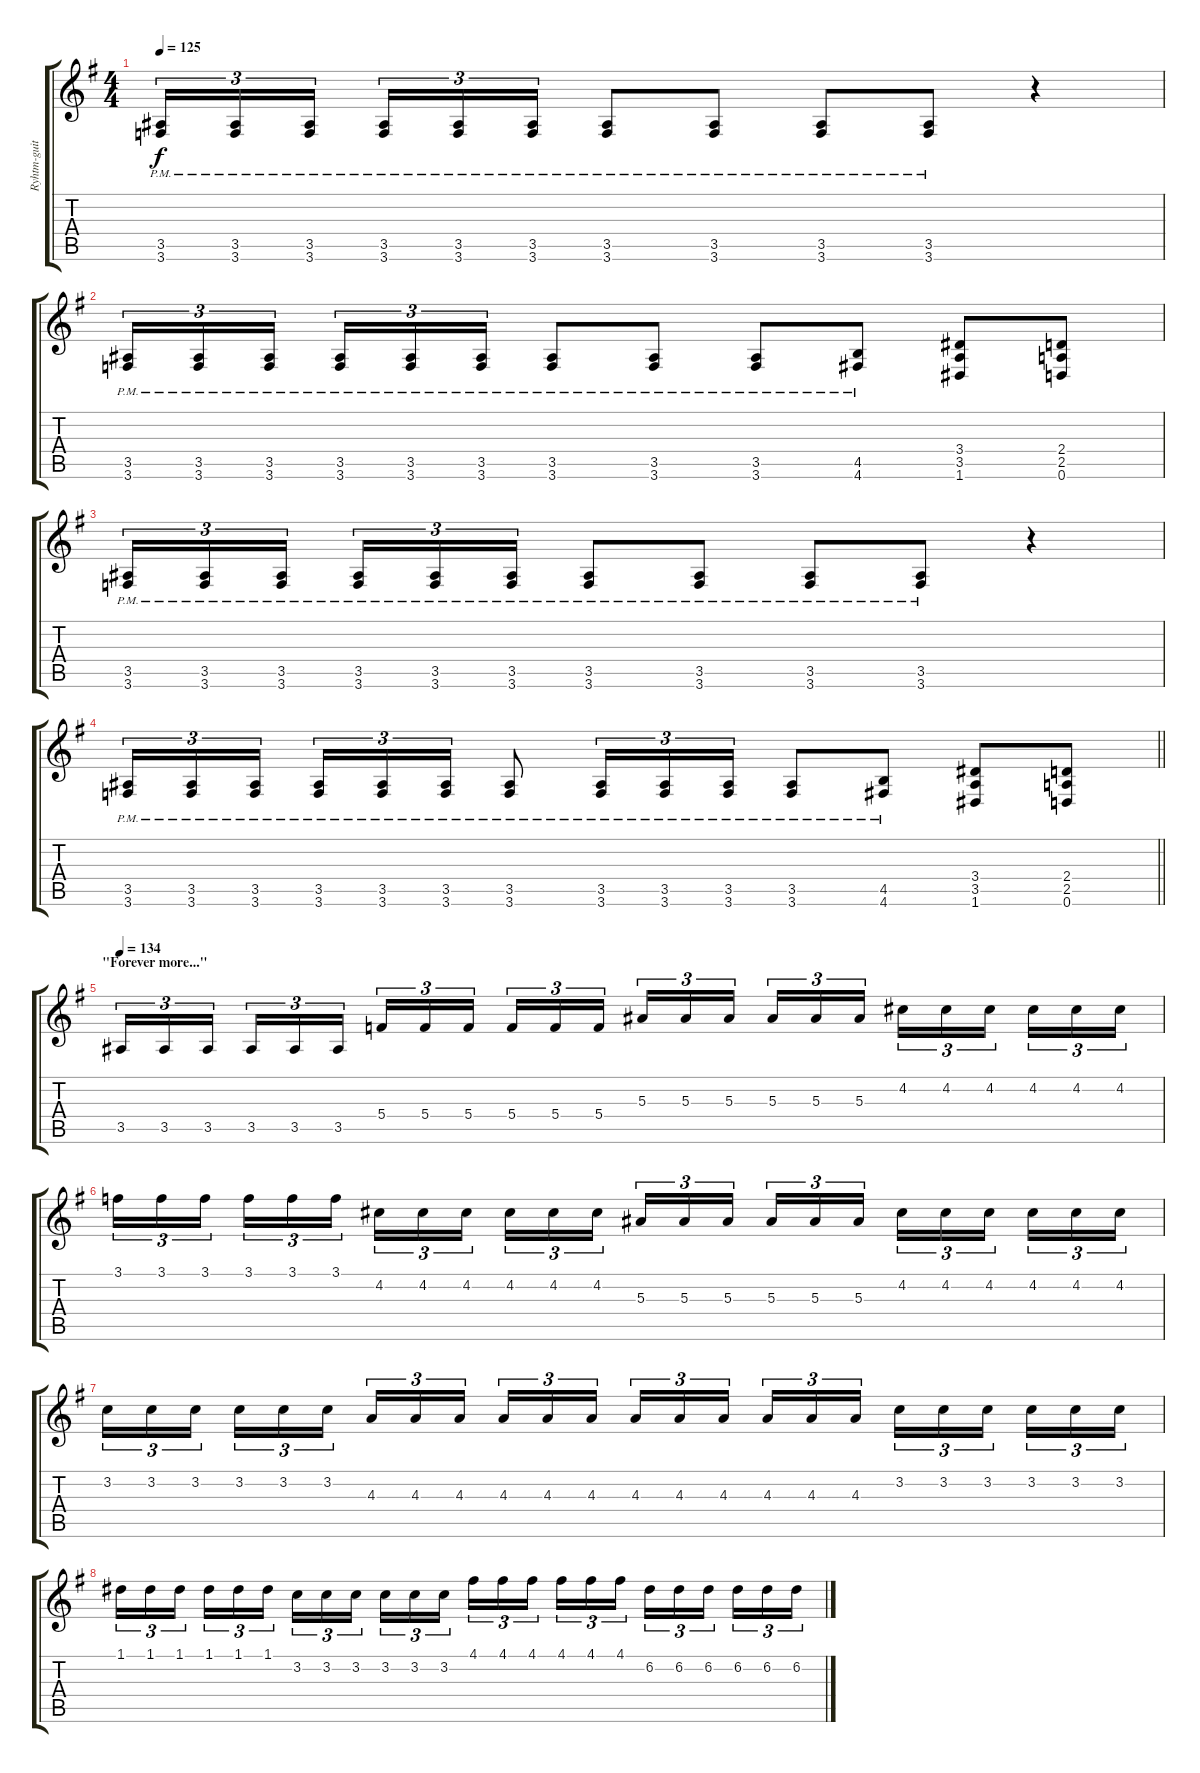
\track ("Ryhtm-guitars - Silenoz" "Ryhtm-guit") {instrument distortionguitar}
\staff {score tabs}
\tuning (D4 A3 F3 C3 G2 D2) {hide}
\ts (4 4)
\tempo 125
\clef g2
\ks g
(3.5{pm} 3.6{pm}).16{tu (3 2) dy f} (3.5{pm} 3.6{pm}).16{tu (3 2)} (3.5{pm} 3.6{pm}).16{tu (3 2)} (3.5{pm} 3.6{pm}).16{tu (3 2)} (3.5{pm} 3.6{pm}).16{tu (3 2)} (3.5{pm} 3.6{pm}).16{tu (3 2)} (3.5{pm} 3.6{pm}).8 (3.5{pm} 3.6{pm}).8 (3.5{pm} 3.6{pm}).8 (3.5{pm} 3.6{pm}).8 r.4 |
(3.5{pm} 3.6{pm}).16{tu (3 2)} (3.5{pm} 3.6{pm}).16{tu (3 2)} (3.5{pm} 3.6{pm}).16{tu (3 2)} (3.5{pm} 3.6{pm}).16{tu (3 2)} (3.5{pm} 3.6{pm}).16{tu (3 2)} (3.5{pm} 3.6{pm}).16{tu (3 2)} (3.5{pm} 3.6{pm}).8 (3.5{pm} 3.6{pm}).8 (3.5{pm} 3.6{pm}).8 (4.5{pm} 4.6{pm}).8 (3.4 3.5 1.6).8 (2.4 2.5 0.6).8 |
(3.5{pm} 3.6{pm}).16{tu (3 2)} (3.5{pm} 3.6{pm}).16{tu (3 2)} (3.5{pm} 3.6{pm}).16{tu (3 2)} (3.5{pm} 3.6{pm}).16{tu (3 2)} (3.5{pm} 3.6{pm}).16{tu (3 2)} (3.5{pm} 3.6{pm}).16{tu (3 2)} (3.5{pm} 3.6{pm}).8 (3.5{pm} 3.6{pm}).8 (3.5{pm} 3.6{pm}).8 (3.5{pm} 3.6{pm}).8 r.4 |
\barLineRight lightlight
(3.5{pm} 3.6{pm}).16{tu (3 2)} (3.5{pm} 3.6{pm}).16{tu (3 2)} (3.5{pm} 3.6{pm}).16{tu (3 2)} (3.5{pm} 3.6{pm}).16{tu (3 2)} (3.5{pm} 3.6{pm}).16{tu (3 2)} (3.5{pm} 3.6{pm}).16{tu (3 2)} (3.5{pm} 3.6{pm}).8 (3.5{pm} 3.6{pm}).16{tu (3 2)} (3.5{pm} 3.6{pm}).16{tu (3 2)} (3.5{pm} 3.6{pm}).16{tu (3 2)} (3.5{pm} 3.6{pm}).8 (4.5{pm} 4.6{pm}).8 (3.4 3.5 1.6).8 (2.4 2.5 0.6).8 |
\section ("" "\"Forever more...\"")
\tempo 134
3.5.16{tu (3 2)} 3.5.16{tu (3 2)} 3.5.16{tu (3 2)} 3.5.16{tu (3 2)} 3.5.16{tu (3 2)} 3.5.16{tu (3 2)} 5.4.16{tu (3 2)} 5.4.16{tu (3 2)} 5.4.16{tu (3 2)} 5.4.16{tu (3 2)} 5.4.16{tu (3 2)} 5.4.16{tu (3 2)} 5.3.16{tu (3 2)} 5.3.16{tu (3 2)} 5.3.16{tu (3 2)} 5.3.16{tu (3 2)} 5.3.16{tu (3 2)} 5.3.16{tu (3 2)} 4.2.16{tu (3 2)} 4.2.16{tu (3 2)} 4.2.16{tu (3 2)} 4.2.16{tu (3 2)} 4.2.16{tu (3 2)} 4.2.16{tu (3 2)} |
3.1.16{tu (3 2)} 3.1.16{tu (3 2)} 3.1.16{tu (3 2)} 3.1.16{tu (3 2)} 3.1.16{tu (3 2)} 3.1.16{tu (3 2)} 4.2.16{tu (3 2)} 4.2.16{tu (3 2)} 4.2.16{tu (3 2)} 4.2.16{tu (3 2)} 4.2.16{tu (3 2)} 4.2.16{tu (3 2)} 5.3.16{tu (3 2)} 5.3.16{tu (3 2)} 5.3.16{tu (3 2)} 5.3.16{tu (3 2)} 5.3.16{tu (3 2)} 5.3.16{tu (3 2)} 4.2.16{tu (3 2)} 4.2.16{tu (3 2)} 4.2.16{tu (3 2)} 4.2.16{tu (3 2)} 4.2.16{tu (3 2)} 4.2.16{tu (3 2)} |
3.2.16{tu (3 2)} 3.2.16{tu (3 2)} 3.2.16{tu (3 2)} 3.2.16{tu (3 2)} 3.2.16{tu (3 2)} 3.2.16{tu (3 2)} 4.3.16{tu (3 2)} 4.3.16{tu (3 2)} 4.3.16{tu (3 2)} 4.3.16{tu (3 2)} 4.3.16{tu (3 2)} 4.3.16{tu (3 2)} 4.3.16{tu (3 2)} 4.3.16{tu (3 2)} 4.3.16{tu (3 2)} 4.3.16{tu (3 2)} 4.3.16{tu (3 2)} 4.3.16{tu (3 2)} 3.2.16{tu (3 2)} 3.2.16{tu (3 2)} 3.2.16{tu (3 2)} 3.2.16{tu (3 2)} 3.2.16{tu (3 2)} 3.2.16{tu (3 2)} |
1.1.16{tu (3 2)} 1.1.16{tu (3 2)} 1.1.16{tu (3 2)} 1.1.16{tu (3 2)} 1.1.16{tu (3 2)} 1.1.16{tu (3 2)} 3.2.16{tu (3 2)} 3.2.16{tu (3 2)} 3.2.16{tu (3 2)} 3.2.16{tu (3 2)} 3.2.16{tu (3 2)} 3.2.16{tu (3 2)} 4.1.16{tu (3 2)} 4.1.16{tu (3 2)} 4.1.16{tu (3 2)} 4.1.16{tu (3 2)} 4.1.16{tu (3 2)} 4.1.16{tu (3 2)} 6.2.16{tu (3 2)} 6.2.16{tu (3 2)} 6.2.16{tu (3 2)} 6.2.16{tu (3 2)} 6.2.16{tu (3 2)} 6.2.16{tu (3 2)}
